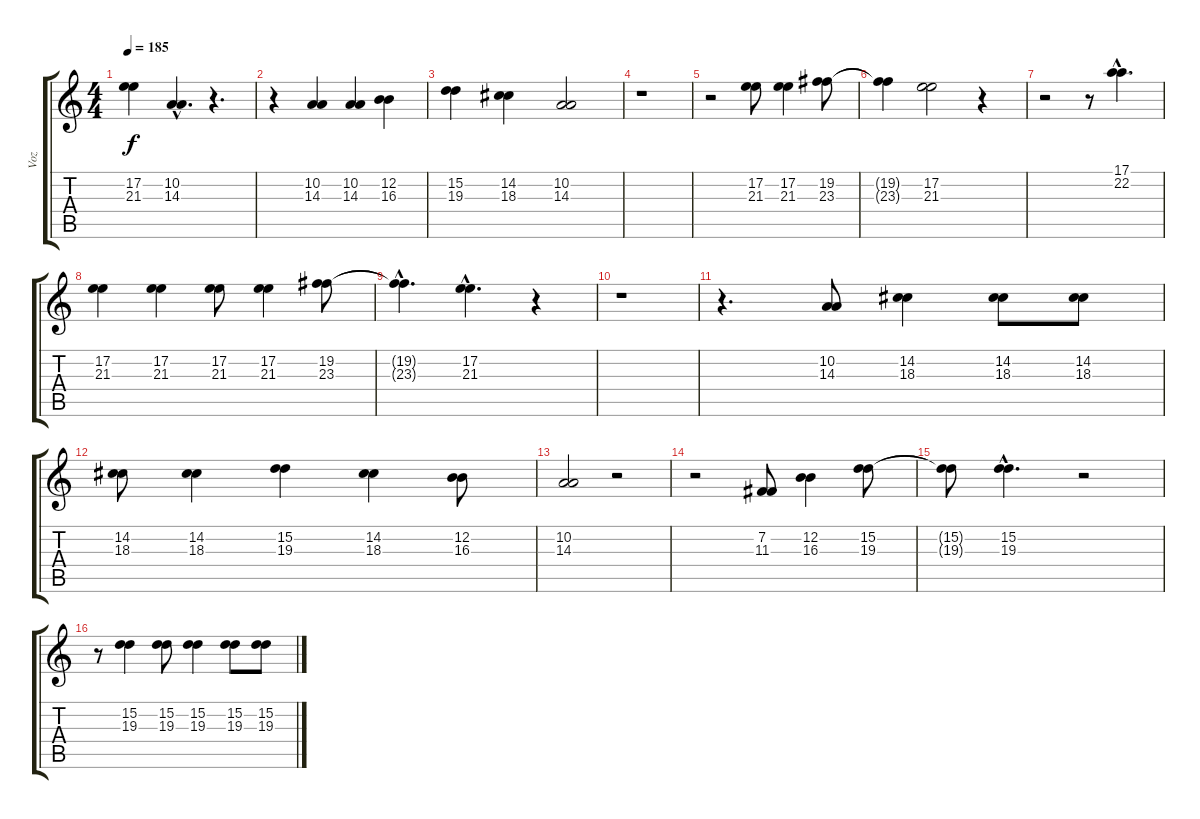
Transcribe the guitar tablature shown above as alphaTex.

\track ("Voz" "Voz") {instrument synthbrass1}
\staff {score tabs}
\tuning (E4 B3 G3 D3 A2 E2) {hide}
\ts (4 4)
\tempo 185
\clef g2
\ks c
(17.2{t} 21.3{t}).4{dy f} (10.2{hac} 14.3{hac}).4{d} r.4{d} |
r.4 (10.2 14.3).4 (10.2 14.3).4 (12.2 16.3).4 |
(15.2 19.3).4 (14.2 18.3).4 (10.2 14.3).2 |
r.1 |
r.2 (17.2 21.3).8 (17.2 21.3).4 (19.2 23.3).8 |
(19.2{t} 23.3{t}).4 (17.2 21.3).2 r.4 |
r.2 r.8 (17.1{hac} 22.2{hac}).4{d} |
(17.2 21.3).4 (17.2 21.3).4 (17.2 21.3).8 (17.2 21.3).4 (19.2 23.3).8 |
(19.2{hac t} 23.3{hac t}).4{d} (17.2{hac} 21.3{hac}).4{d} r.4 |
r.1 |
r.4{d} (10.2 14.3).8 (14.2 18.3).4 (14.2 18.3).8 (14.2 18.3).8 |
(14.2 18.3).8 (14.2 18.3).4 (15.2 19.3).4 (14.2 18.3).4 (12.2 16.3).8 |
(10.2 14.3).2 r.2 |
r.2 (7.2 11.3).8 (12.2 16.3).4 (15.2 19.3).8 |
(15.2{t} 19.3{t}).8 (15.2{hac} 19.3{hac}).4{d} r.2 |
r.8 (15.2 19.3).4 (15.2 19.3).8 (15.2 19.3).4 (15.2 19.3).8 (15.2 19.3).8
